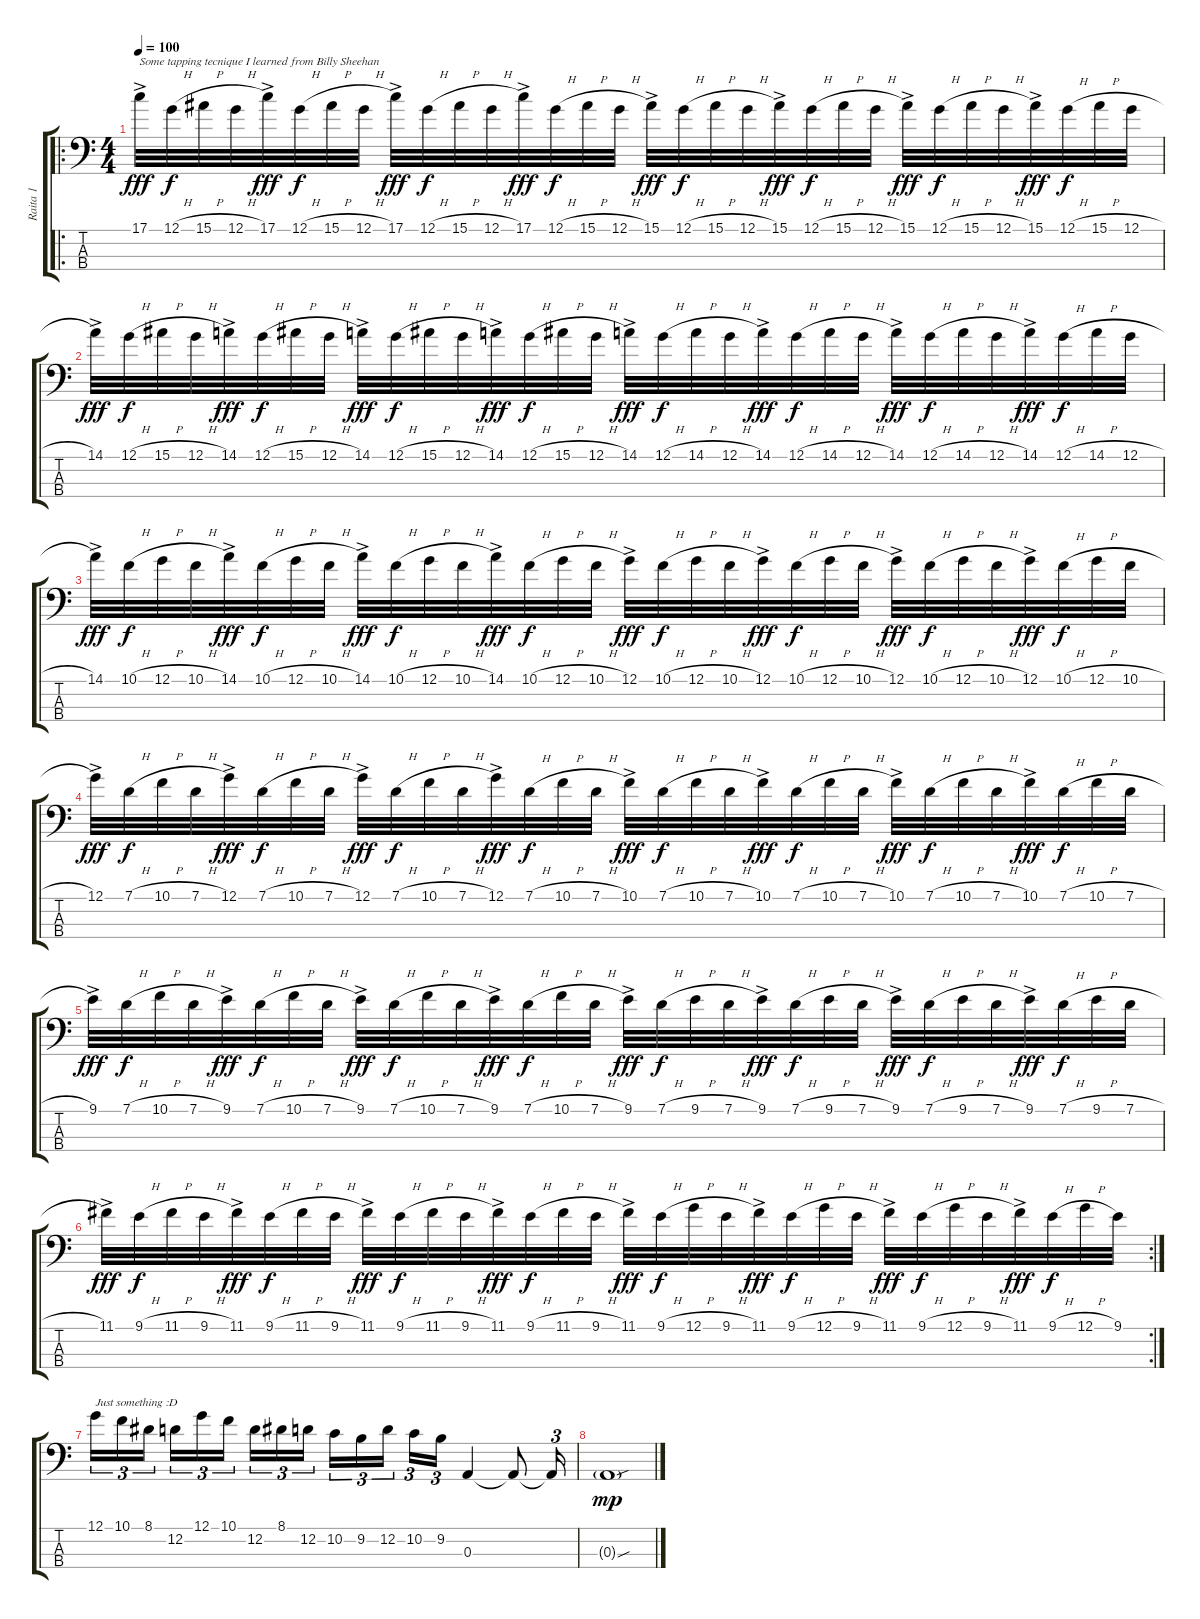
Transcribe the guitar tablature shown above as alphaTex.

\track ("Raita 1" "Raita 1") {instrument electricbassfinger}
\staff {score tabs}
\tuning (G2 D2 A1 E1) {hide}
\ro
\ts (4 4)
\tempo 100
\clef f4
\ks c
17.1{ac}.32{txt "Some tapping tecnique I learned from Billy Sheehan" dy fff instrument electricbassfinger} 12.1{h}.32{dy f} 15.1{h}.32 12.1{h}.32 17.1{ac}.32{dy fff} 12.1{h}.32{dy f} 15.1{h}.32 12.1{h}.32 17.1{ac}.32{dy fff} 12.1{h}.32{dy f} 15.1{h}.32 12.1{h}.32 17.1{ac}.32{dy fff} 12.1{h}.32{dy f} 15.1{h}.32 12.1{h}.32 15.1{ac}.32{dy fff} 12.1{h}.32{dy f} 15.1{h}.32 12.1{h}.32 15.1{ac}.32{dy fff} 12.1{h}.32{dy f} 15.1{h}.32 12.1{h}.32 15.1{ac}.32{dy fff} 12.1{h}.32{dy f} 15.1{h}.32 12.1{h}.32 15.1{ac}.32{dy fff} 12.1{h}.32{dy f} 15.1{h}.32 12.1{h}.32 |
14.1{ac}.32{dy fff} 12.1{h}.32{dy f} 15.1{h}.32 12.1{h}.32 14.1{ac}.32{dy fff} 12.1{h}.32{dy f} 15.1{h}.32 12.1{h}.32 14.1{ac}.32{dy fff} 12.1{h}.32{dy f} 15.1{h}.32 12.1{h}.32 14.1{ac}.32{dy fff} 12.1{h}.32{dy f} 15.1{h}.32 12.1{h}.32 14.1{ac}.32{dy fff} 12.1{h}.32{dy f} 14.1{h}.32 12.1{h}.32 14.1{ac}.32{dy fff} 12.1{h}.32{dy f} 14.1{h}.32 12.1{h}.32 14.1{ac}.32{dy fff} 12.1{h}.32{dy f} 14.1{h}.32 12.1{h}.32 14.1{ac}.32{dy fff} 12.1{h}.32{dy f} 14.1{h}.32 12.1{h}.32 |
14.1{ac}.32{dy fff} 10.1{h}.32{dy f} 12.1{h}.32 10.1{h}.32 14.1{ac}.32{dy fff} 10.1{h}.32{dy f} 12.1{h}.32 10.1{h}.32 14.1{ac}.32{dy fff} 10.1{h}.32{dy f} 12.1{h}.32 10.1{h}.32 14.1{ac}.32{dy fff} 10.1{h}.32{dy f} 12.1{h}.32 10.1{h}.32 12.1{ac}.32{dy fff} 10.1{h}.32{dy f} 12.1{h}.32 10.1{h}.32 12.1{ac}.32{dy fff} 10.1{h}.32{dy f} 12.1{h}.32 10.1{h}.32 12.1{ac}.32{dy fff} 10.1{h}.32{dy f} 12.1{h}.32 10.1{h}.32 12.1{ac}.32{dy fff} 10.1{h}.32{dy f} 12.1{h}.32 10.1{h}.32 |
12.1{ac}.32{dy fff} 7.1{h}.32{dy f} 10.1{h}.32 7.1{h}.32 12.1{ac}.32{dy fff} 7.1{h}.32{dy f} 10.1{h}.32 7.1{h}.32 12.1{ac}.32{dy fff} 7.1{h}.32{dy f} 10.1{h}.32 7.1{h}.32 12.1{ac}.32{dy fff} 7.1{h}.32{dy f} 10.1{h}.32 7.1{h}.32 10.1{ac}.32{dy fff} 7.1{h}.32{dy f} 10.1{h}.32 7.1{h}.32 10.1{ac}.32{dy fff} 7.1{h}.32{dy f} 10.1{h}.32 7.1{h}.32 10.1{ac}.32{dy fff} 7.1{h}.32{dy f} 10.1{h}.32 7.1{h}.32 10.1{ac}.32{dy fff} 7.1{h}.32{dy f} 10.1{h}.32 7.1{h}.32 |
9.1{ac}.32{dy fff} 7.1{h}.32{dy f} 10.1{h}.32 7.1{h}.32 9.1{ac}.32{dy fff} 7.1{h}.32{dy f} 10.1{h}.32 7.1{h}.32 9.1{ac}.32{dy fff} 7.1{h}.32{dy f} 10.1{h}.32 7.1{h}.32 9.1{ac}.32{dy fff} 7.1{h}.32{dy f} 10.1{h}.32 7.1{h}.32 9.1{ac}.32{dy fff} 7.1{h}.32{dy f} 9.1{h}.32 7.1{h}.32 9.1{ac}.32{dy fff} 7.1{h}.32{dy f} 9.1{h}.32 7.1{h}.32 9.1{ac}.32{dy fff} 7.1{h}.32{dy f} 9.1{h}.32 7.1{h}.32 9.1{ac}.32{dy fff} 7.1{h}.32{dy f} 9.1{h}.32 7.1{h}.32 |
\rc 2
11.1{ac}.32{dy fff} 9.1{h}.32{dy f} 11.1{h}.32 9.1{h}.32 11.1{ac}.32{dy fff} 9.1{h}.32{dy f} 11.1{h}.32 9.1{h}.32 11.1{ac}.32{dy fff} 9.1{h}.32{dy f} 11.1{h}.32 9.1{h}.32 11.1{ac}.32{dy fff} 9.1{h}.32{dy f} 11.1{h}.32 9.1{h}.32 11.1{ac}.32{dy fff} 9.1{h}.32{dy f} 12.1{h}.32 9.1{h}.32 11.1{ac}.32{dy fff} 9.1{h}.32{dy f} 12.1{h}.32 9.1{h}.32 11.1{ac}.32{dy fff} 9.1{h}.32{dy f} 12.1{h}.32 9.1{h}.32 11.1{ac}.32{dy fff} 9.1{h}.32{dy f} 12.1{h}.32 9.1.32 |
12.1.16{tu (3 2) txt "Just something :D"} 10.1.16{tu (3 2)} 8.1.16{tu (3 2)} 12.2.16{tu (3 2)} 12.1.16{tu (3 2)} 10.1.16{tu (3 2)} 12.2.16{tu (3 2)} 8.1.16{tu (3 2)} 12.2.16{tu (3 2)} 10.2.16{tu (3 2)} 9.2.16{tu (3 2)} 12.2.16{tu (3 2)} 10.2.16{tu (3 2)} 9.2.16{tu (3 2)} 0.3.4 0.3{t}.8 0.3{t}.16{tu (3 2)} |
0.3{sou g}.1{dy mp}
